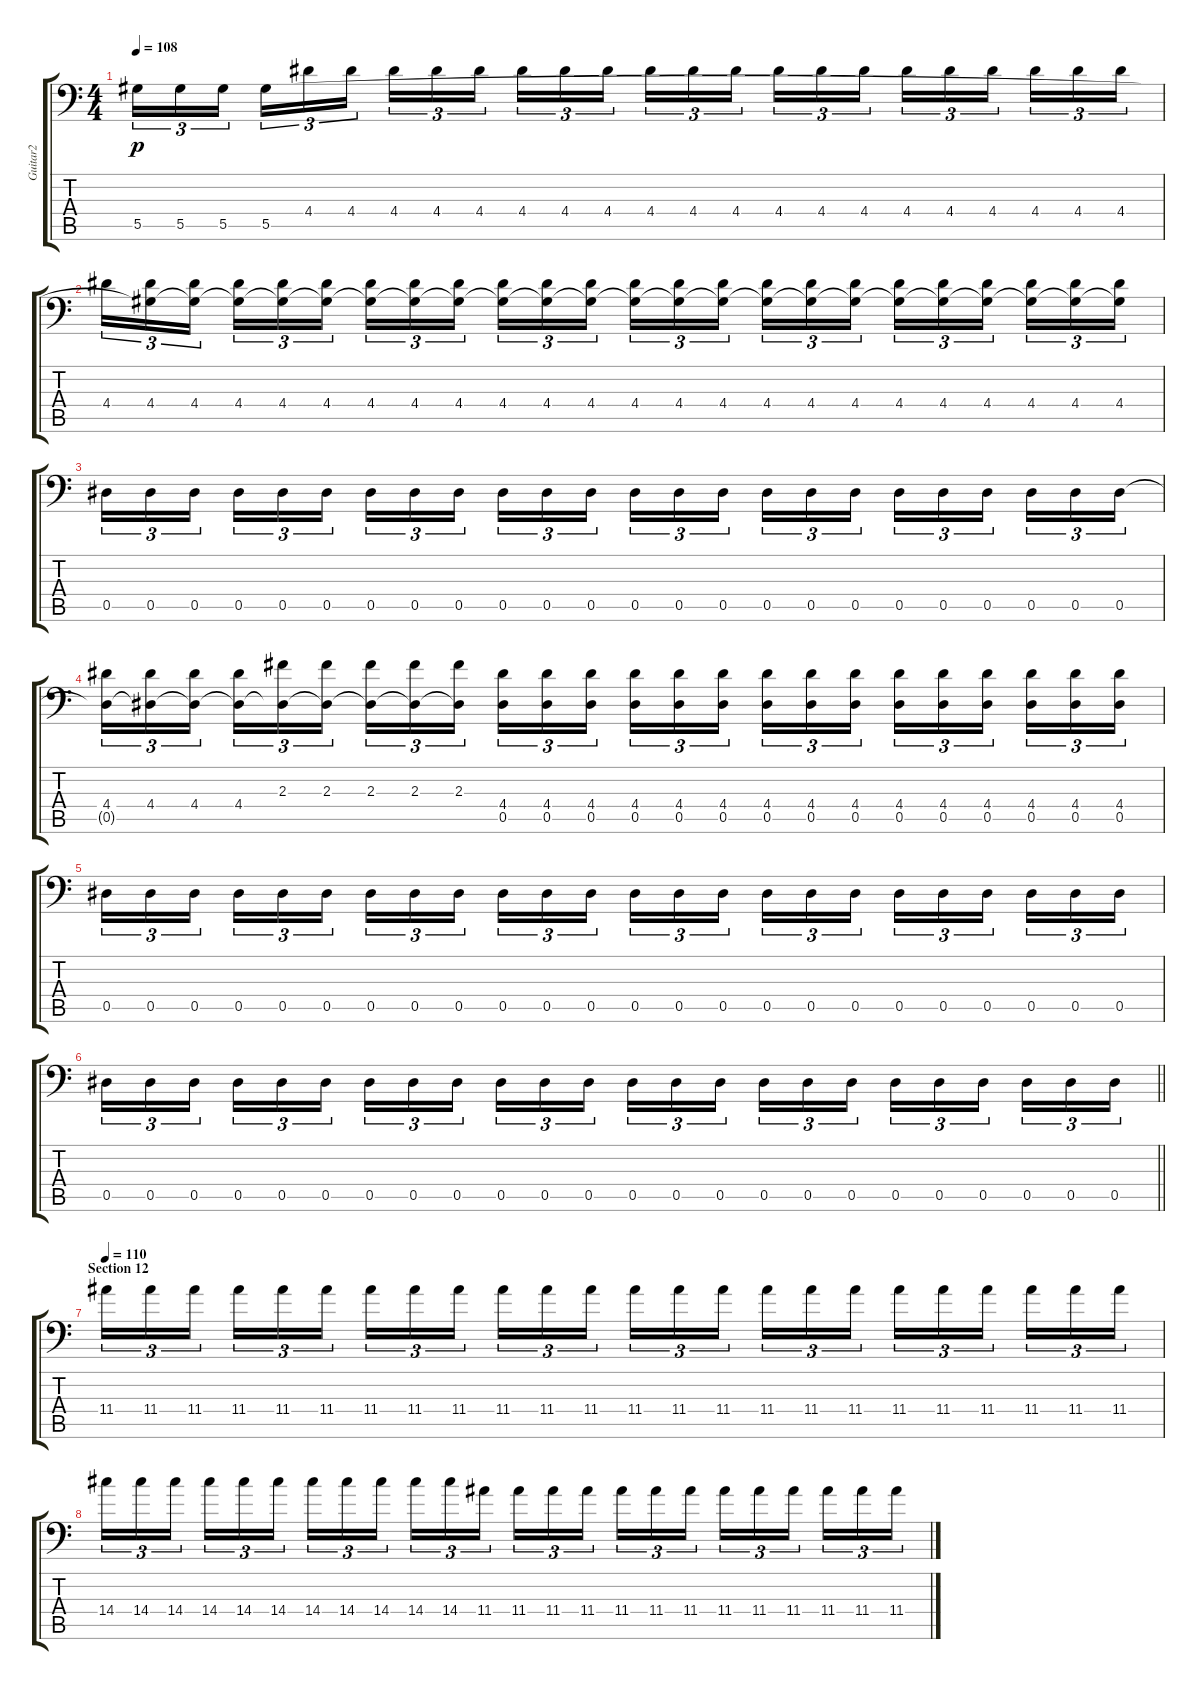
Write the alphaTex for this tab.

\track ("Guitar2" "Guitar2") {instrument overdrivenguitar}
\staff {score tabs}
\tuning (B3 Ab3 E3 B2 Eb2 Bb1) {hide}
\ts (4 4)
\tempo 108
\clef f4
\ks c
5.5.16{tu (3 2) dy p} 5.5.16{tu (3 2)} 5.5.16{tu (3 2) beam splitsecondary} 5.5.16{tu (3 2)} 4.4.16{tu (3 2)} 4.4.16{tu (3 2)} 4.4.16{tu (3 2)} 4.4.16{tu (3 2)} 4.4.16{tu (3 2) beam splitsecondary} 4.4.16{tu (3 2)} 4.4.16{tu (3 2)} 4.4.16{tu (3 2)} 4.4.16{tu (3 2)} 4.4.16{tu (3 2)} 4.4.16{tu (3 2) beam splitsecondary} 4.4.16{tu (3 2)} 4.4.16{tu (3 2)} 4.4.16{tu (3 2)} 4.4.16{tu (3 2)} 4.4.16{tu (3 2)} 4.4.16{tu (3 2) beam splitsecondary} 4.4.16{tu (3 2)} 4.4.16{tu (3 2)} 4.4.16{tu (3 2)} |
4.4.16{tu (3 2)} (4.4 5.5{t}).16{tu (3 2)} (4.4 5.5{t}).16{tu (3 2) beam splitsecondary} (4.4 5.5{t}).16{tu (3 2)} (4.4 5.5{t}).16{tu (3 2)} (4.4 5.5{t}).16{tu (3 2)} (4.4 5.5{t}).16{tu (3 2)} (4.4 5.5{t}).16{tu (3 2)} (4.4 5.5{t}).16{tu (3 2) beam splitsecondary} (4.4 5.5{t}).16{tu (3 2)} (4.4 5.5{t}).16{tu (3 2)} (4.4 5.5{t}).16{tu (3 2)} (4.4 5.5{t}).16{tu (3 2)} (4.4 5.5{t}).16{tu (3 2)} (4.4 5.5{t}).16{tu (3 2) beam splitsecondary} (4.4 5.5{t}).16{tu (3 2)} (4.4 5.5{t}).16{tu (3 2)} (4.4 5.5{t}).16{tu (3 2)} (4.4 5.5{t}).16{tu (3 2)} (4.4 5.5{t}).16{tu (3 2)} (4.4 5.5{t}).16{tu (3 2) beam splitsecondary} (4.4 5.5{t}).16{tu (3 2)} (4.4 5.5{t}).16{tu (3 2)} (4.4 5.5{t}).16{tu (3 2)} |
0.5.16{tu (3 2)} 0.5.16{tu (3 2)} 0.5.16{tu (3 2) beam splitsecondary} 0.5.16{tu (3 2)} 0.5.16{tu (3 2)} 0.5.16{tu (3 2)} 0.5.16{tu (3 2)} 0.5.16{tu (3 2)} 0.5.16{tu (3 2) beam splitsecondary} 0.5.16{tu (3 2)} 0.5.16{tu (3 2)} 0.5.16{tu (3 2)} 0.5.16{tu (3 2)} 0.5.16{tu (3 2)} 0.5.16{tu (3 2) beam splitsecondary} 0.5.16{tu (3 2)} 0.5.16{tu (3 2)} 0.5.16{tu (3 2)} 0.5.16{tu (3 2)} 0.5.16{tu (3 2)} 0.5.16{tu (3 2) beam splitsecondary} 0.5.16{tu (3 2)} 0.5.16{tu (3 2)} 0.5.16{tu (3 2)} |
(4.4 0.5{t}).16{tu (3 2)} (4.4 0.5{t}).16{tu (3 2)} (4.4 0.5{t}).16{tu (3 2) beam splitsecondary} (4.4 0.5{t}).16{tu (3 2)} (2.3 0.5{t}).16{tu (3 2)} (2.3 0.5{t}).16{tu (3 2)} (2.3 0.5{t}).16{tu (3 2)} (2.3 0.5{t}).16{tu (3 2)} (2.3 0.5{t}).16{tu (3 2) beam splitsecondary} (4.4 0.5).16{tu (3 2)} (4.4 0.5).16{tu (3 2)} (4.4 0.5).16{tu (3 2)} (4.4 0.5).16{tu (3 2)} (4.4 0.5).16{tu (3 2)} (4.4 0.5).16{tu (3 2) beam splitsecondary} (4.4 0.5).16{tu (3 2)} (4.4 0.5).16{tu (3 2)} (4.4 0.5).16{tu (3 2)} (4.4 0.5).16{tu (3 2)} (4.4 0.5).16{tu (3 2)} (4.4 0.5).16{tu (3 2) beam splitsecondary} (4.4 0.5).16{tu (3 2)} (4.4 0.5).16{tu (3 2)} (4.4 0.5).16{tu (3 2)} |
0.5.16{tu (3 2)} 0.5.16{tu (3 2)} 0.5.16{tu (3 2) beam splitsecondary} 0.5.16{tu (3 2)} 0.5.16{tu (3 2)} 0.5.16{tu (3 2)} 0.5.16{tu (3 2)} 0.5.16{tu (3 2)} 0.5.16{tu (3 2) beam splitsecondary} 0.5.16{tu (3 2)} 0.5.16{tu (3 2)} 0.5.16{tu (3 2)} 0.5.16{tu (3 2)} 0.5.16{tu (3 2)} 0.5.16{tu (3 2) beam splitsecondary} 0.5.16{tu (3 2)} 0.5.16{tu (3 2)} 0.5.16{tu (3 2)} 0.5.16{tu (3 2)} 0.5.16{tu (3 2)} 0.5.16{tu (3 2) beam splitsecondary} 0.5.16{tu (3 2)} 0.5.16{tu (3 2)} 0.5.16{tu (3 2)} |
\barLineRight lightlight
0.5.16{tu (3 2)} 0.5.16{tu (3 2)} 0.5.16{tu (3 2) beam splitsecondary} 0.5.16{tu (3 2)} 0.5.16{tu (3 2)} 0.5.16{tu (3 2)} 0.5.16{tu (3 2)} 0.5.16{tu (3 2)} 0.5.16{tu (3 2) beam splitsecondary} 0.5.16{tu (3 2)} 0.5.16{tu (3 2)} 0.5.16{tu (3 2)} 0.5.16{tu (3 2)} 0.5.16{tu (3 2)} 0.5.16{tu (3 2) beam splitsecondary} 0.5.16{tu (3 2)} 0.5.16{tu (3 2)} 0.5.16{tu (3 2)} 0.5.16{tu (3 2)} 0.5.16{tu (3 2)} 0.5.16{tu (3 2) beam splitsecondary} 0.5.16{tu (3 2)} 0.5.16{tu (3 2)} 0.5.16{tu (3 2)} |
\section ("" "Section 12")
\tempo 110
11.4.16{tu (3 2)} 11.4.16{tu (3 2)} 11.4.16{tu (3 2) beam splitsecondary} 11.4.16{tu (3 2)} 11.4.16{tu (3 2)} 11.4.16{tu (3 2)} 11.4.16{tu (3 2)} 11.4.16{tu (3 2)} 11.4.16{tu (3 2) beam splitsecondary} 11.4.16{tu (3 2)} 11.4.16{tu (3 2)} 11.4.16{tu (3 2)} 11.4.16{tu (3 2)} 11.4.16{tu (3 2)} 11.4.16{tu (3 2) beam splitsecondary} 11.4.16{tu (3 2)} 11.4.16{tu (3 2)} 11.4.16{tu (3 2)} 11.4.16{tu (3 2)} 11.4.16{tu (3 2)} 11.4.16{tu (3 2) beam splitsecondary} 11.4.16{tu (3 2)} 11.4.16{tu (3 2)} 11.4.16{tu (3 2)} |
14.4.16{tu (3 2)} 14.4.16{tu (3 2)} 14.4.16{tu (3 2) beam splitsecondary} 14.4.16{tu (3 2)} 14.4.16{tu (3 2)} 14.4.16{tu (3 2)} 14.4.16{tu (3 2)} 14.4.16{tu (3 2)} 14.4.16{tu (3 2) beam splitsecondary} 14.4.16{tu (3 2)} 14.4.16{tu (3 2)} 11.4.16{tu (3 2)} 11.4.16{tu (3 2)} 11.4.16{tu (3 2)} 11.4.16{tu (3 2) beam splitsecondary} 11.4.16{tu (3 2)} 11.4.16{tu (3 2)} 11.4.16{tu (3 2)} 11.4.16{tu (3 2)} 11.4.16{tu (3 2)} 11.4.16{tu (3 2) beam splitsecondary} 11.4.16{tu (3 2)} 11.4.16{tu (3 2)} 11.4.16{tu (3 2)}
